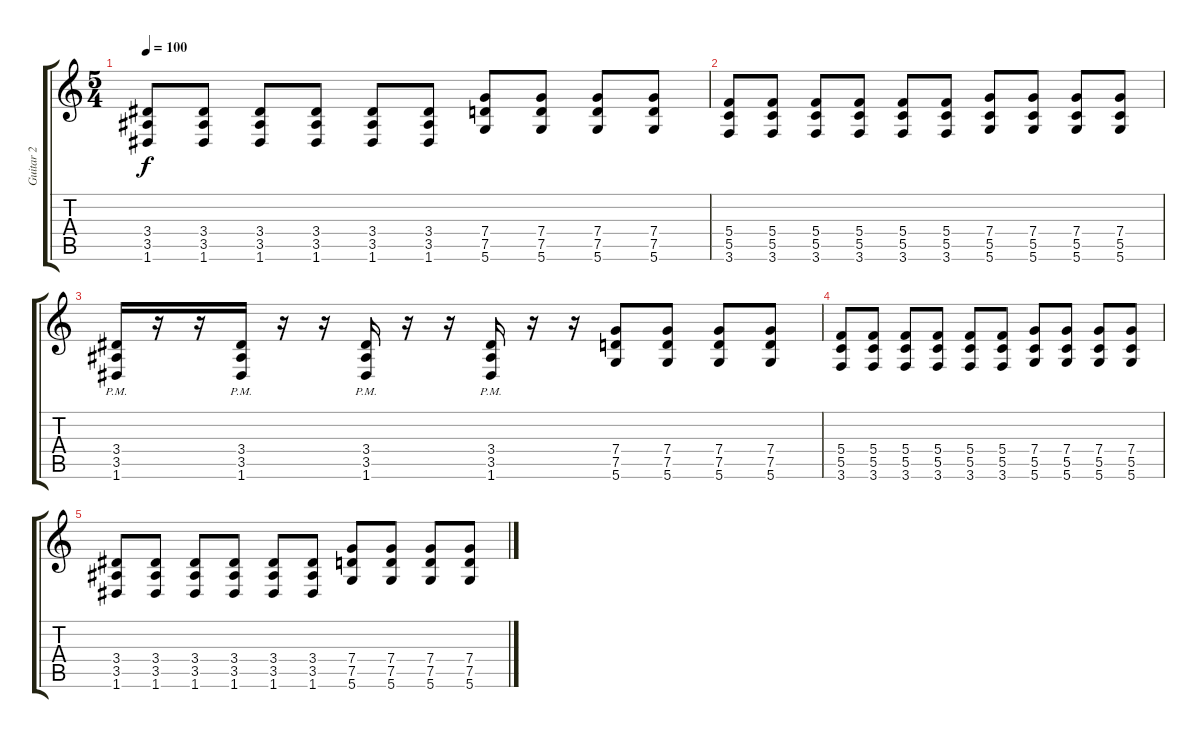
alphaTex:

\track ("Guitar 2" "Guitar 2") {instrument distortionguitar}
\staff {score tabs}
\tuning (D4 A3 F3 C3 G2 D2) {hide}
\ts (5 4)
\tempo 100
\clef g2
\ks c
(3.4 3.5 1.6).8{dy f} (3.4 3.5 1.6).8 (3.4 3.5 1.6).8 (3.4 3.5 1.6).8 (3.4 3.5 1.6).8 (3.4 3.5 1.6).8 (7.4 7.5 5.6).8 (7.4 7.5 5.6).8 (7.4 7.5 5.6).8 (7.4 7.5 5.6).8 |
(5.4 5.5 3.6).8 (5.4 5.5 3.6).8 (5.4 5.5 3.6).8 (5.4 5.5 3.6).8 (5.4 5.5 3.6).8 (5.4 5.5 3.6).8 (7.4 5.5 5.6).8 (7.4 5.5 5.6).8 (7.4 5.5 5.6).8 (7.4 5.5 5.6).8 |
(3.4{pm} 3.5{pm} 1.6{pm}).16{volume 0} r.16 r.16 (3.4{pm} 3.5{pm} 1.6{pm}).16 r.16 r.16 (3.4{pm} 3.5{pm} 1.6{pm}).16 r.16 r.16 (3.4{pm} 3.5{pm} 1.6{pm}).16 r.16 r.16 (7.4 7.5 5.6).8 (7.4 7.5 5.6).8 (7.4 7.5 5.6).8 (7.4 7.5 5.6).8 |
(5.4 5.5 3.6).8 (5.4 5.5 3.6).8 (5.4 5.5 3.6).8 (5.4 5.5 3.6).8 (5.4 5.5 3.6).8 (5.4 5.5 3.6).8 (7.4 5.5 5.6).8 (7.4 5.5 5.6).8 (7.4 5.5 5.6).8 (7.4 5.5 5.6).8 |
(3.4 3.5 1.6).8 (3.4 3.5 1.6).8 (3.4 3.5 1.6).8 (3.4 3.5 1.6).8 (3.4 3.5 1.6).8 (3.4 3.5 1.6).8 (7.4 7.5 5.6).8 (7.4 7.5 5.6).8 (7.4 7.5 5.6).8 (7.4 7.5 5.6).8
